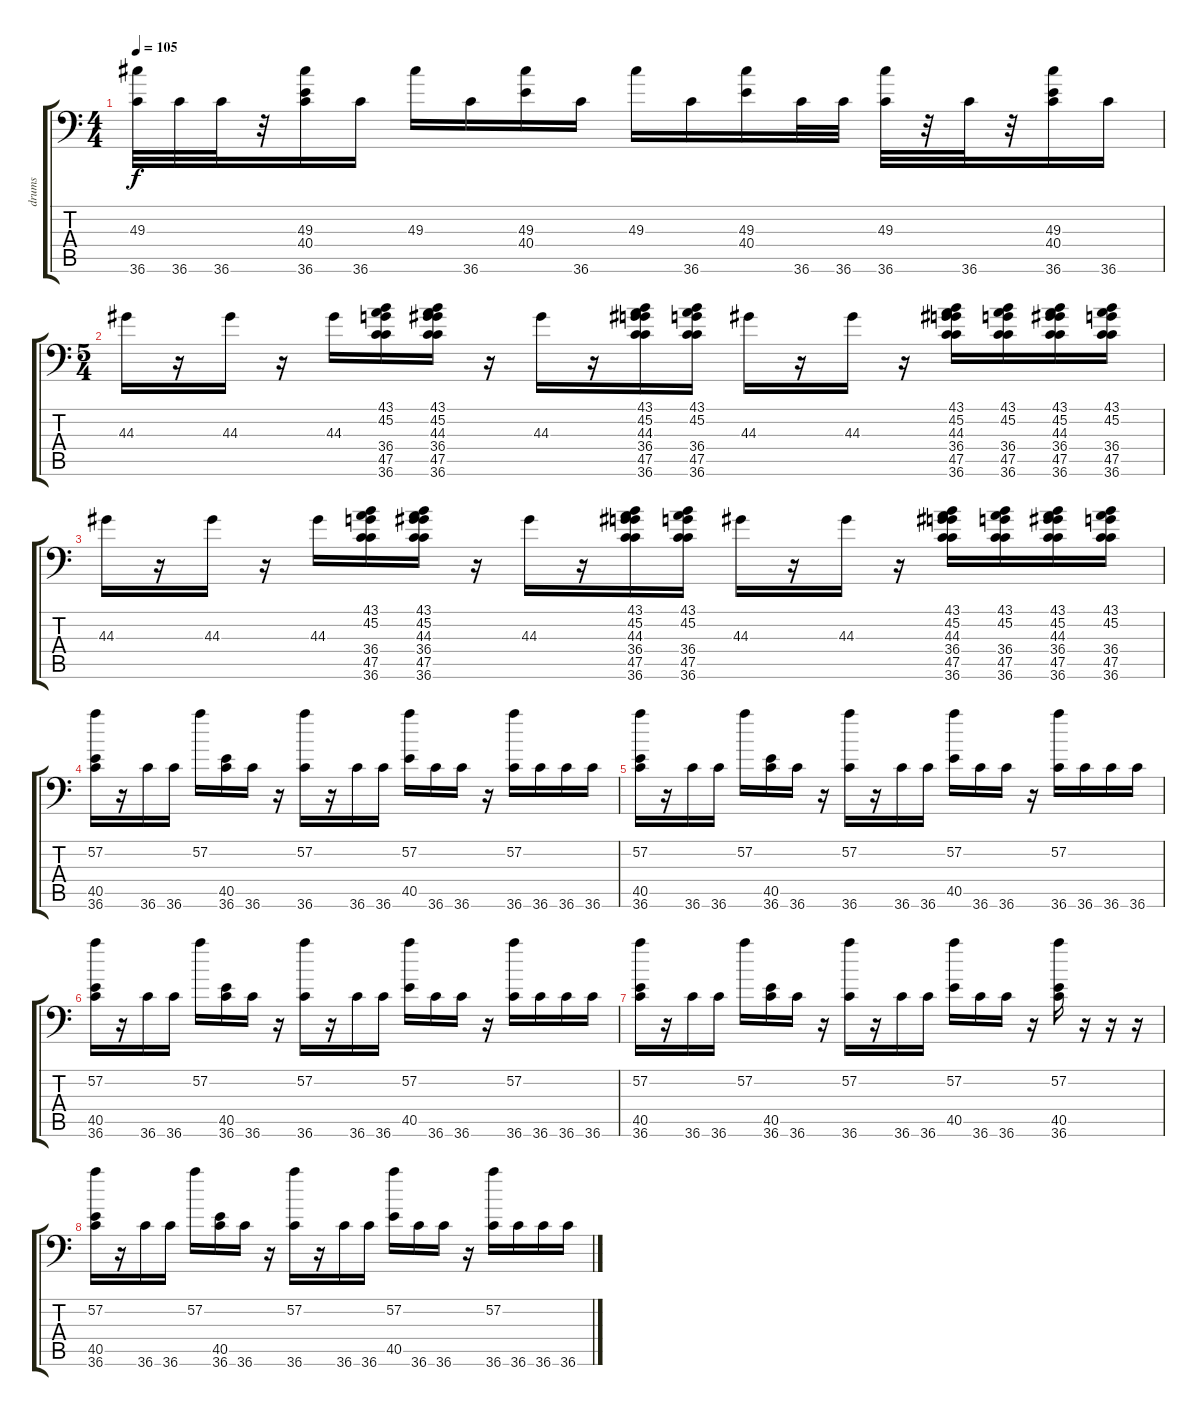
\track ("drums" "drums") {instrument acousticgrandpiano}
\staff {score tabs}
\tuning (C-1 C-1 C-1 C-1 C-1 C-1) {hide}
\ts (4 4)
\tempo 105
\clef f4
\ks c
(49.3 36.6).32{dy f} 36.6.32 36.6.32 r.32 (49.3 40.4 36.6).16 36.6.16 49.3.16 36.6.16 (49.3 40.4).16 36.6.16 49.3.16 36.6.16 (49.3 40.4).16 36.6.32 36.6.32 (49.3 36.6).32 r.32 36.6.32 r.32 (49.3 40.4 36.6).16 36.6.16 |
\ts (5 4)
44.3.16 r.16 44.3.16 r.16 44.3.16 (43.1 45.2 36.4 47.5 36.6).16 (43.1 45.2 44.3 36.4 47.5 36.6).16 r.16 44.3.16 r.16 (43.1 45.2 44.3 36.4 47.5 36.6).16 (43.1 45.2 36.4 47.5 36.6).16 44.3.16 r.16 44.3.16 r.16 (43.1 45.2 44.3 36.4 47.5 36.6).16 (43.1 45.2 36.4 47.5 36.6).16 (43.1 45.2 44.3 36.4 47.5 36.6).16 (43.1 45.2 36.4 47.5 36.6).16 |
44.3.16 r.16 44.3.16 r.16 44.3.16 (43.1 45.2 36.4 47.5 36.6).16 (43.1 45.2 44.3 36.4 47.5 36.6).16 r.16 44.3.16 r.16 (43.1 45.2 44.3 36.4 47.5 36.6).16 (43.1 45.2 36.4 47.5 36.6).16 44.3.16 r.16 44.3.16 r.16 (43.1 45.2 44.3 36.4 47.5 36.6).16 (43.1 45.2 36.4 47.5 36.6).16 (43.1 45.2 44.3 36.4 47.5 36.6).16 (43.1 45.2 36.4 47.5 36.6).16 |
(57.2 40.5 36.6).16 r.16 36.6.16 36.6.16 57.2.16 (40.5 36.6).16 36.6.16 r.16 (57.2 36.6).16 r.16 36.6.16 36.6.16 (57.2 40.5).16 36.6.16 36.6.16 r.16 (57.2 36.6).16 36.6.16 36.6.16 36.6.16 |
(57.2 40.5 36.6).16 r.16 36.6.16 36.6.16 57.2.16 (40.5 36.6).16 36.6.16 r.16 (57.2 36.6).16 r.16 36.6.16 36.6.16 (57.2 40.5).16 36.6.16 36.6.16 r.16 (57.2 36.6).16 36.6.16 36.6.16 36.6.16 |
(57.2 40.5 36.6).16 r.16 36.6.16 36.6.16 57.2.16 (40.5 36.6).16 36.6.16 r.16 (57.2 36.6).16 r.16 36.6.16 36.6.16 (57.2 40.5).16 36.6.16 36.6.16 r.16 (57.2 36.6).16 36.6.16 36.6.16 36.6.16 |
(57.2 40.5 36.6).16 r.16 36.6.16 36.6.16 57.2.16 (40.5 36.6).16 36.6.16 r.16 (57.2 36.6).16 r.16 36.6.16 36.6.16 (57.2 40.5).16 36.6.16 36.6.16 r.16 (57.2 40.5 36.6).16 r.16 r.16 r.16 |
(57.2 40.5 36.6).16 r.16 36.6.16 36.6.16 57.2.16 (40.5 36.6).16 36.6.16 r.16 (57.2 36.6).16 r.16 36.6.16 36.6.16 (57.2 40.5).16 36.6.16 36.6.16 r.16 (57.2 36.6).16 36.6.16 36.6.16 36.6.16
